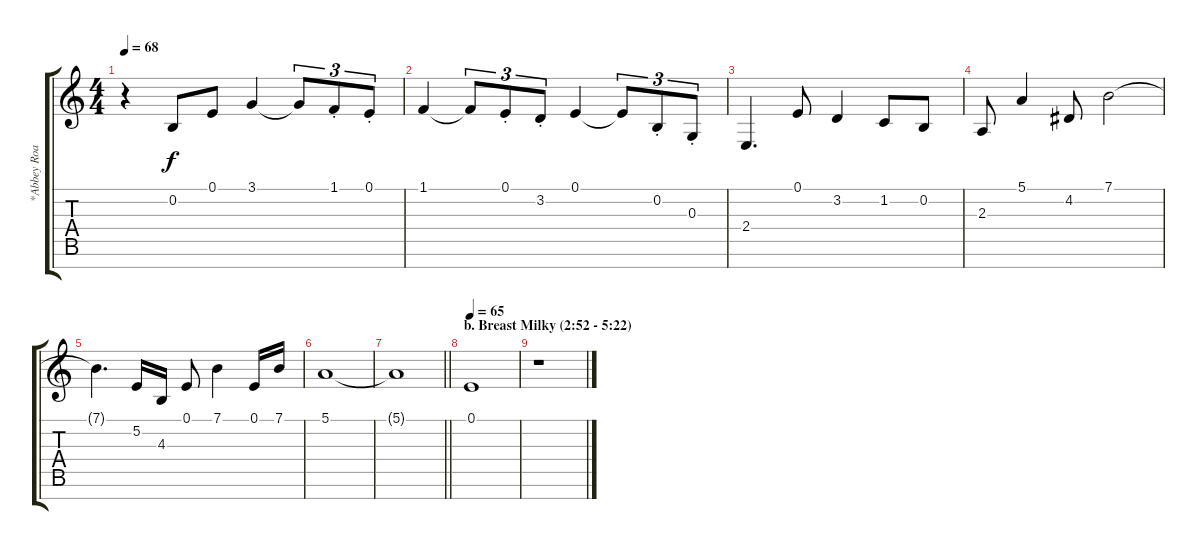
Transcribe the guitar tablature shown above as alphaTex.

\track ("*Abbey Road Orchestra* Brass I" "*Abbey Roa") {instrument trombone}
\staff {score tabs}
\tuning (E4 B3 G3 D3 A2 E2 B1) {hide}
\ts (4 4)
\tempo 68
\clef g2
\ks c
r.4{dy f} 0.2.8 0.1.8 3.1.4 3.1{t}.8{tu (3 2)} 1.1{st}.8{tu (3 2)} 0.1{st}.8{tu (3 2)} |
1.1.4 1.1{t}.8{tu (3 2)} 0.1{st}.8{tu (3 2)} 3.2{st}.8{tu (3 2)} 0.1.4 0.1{t}.8{tu (3 2)} 0.2{st}.8{tu (3 2)} 0.3{st}.8{tu (3 2)} |
2.4.4{d} 0.1.8 3.2.4 1.2.8 0.2.8 |
2.3.8 5.1.4 4.2.8 7.1.2 |
7.1{t}.4{d} 5.2.16 4.3.16 0.1.8 7.1.4 0.1.16 7.1.16 |
5.1.1 |
\barLineRight lightlight
5.1{t}.1 |
\section ("" "b. Breast Milky (2:52 - 5:22)")
\tempo 65
0.1.1{volume 0} |
r.1
